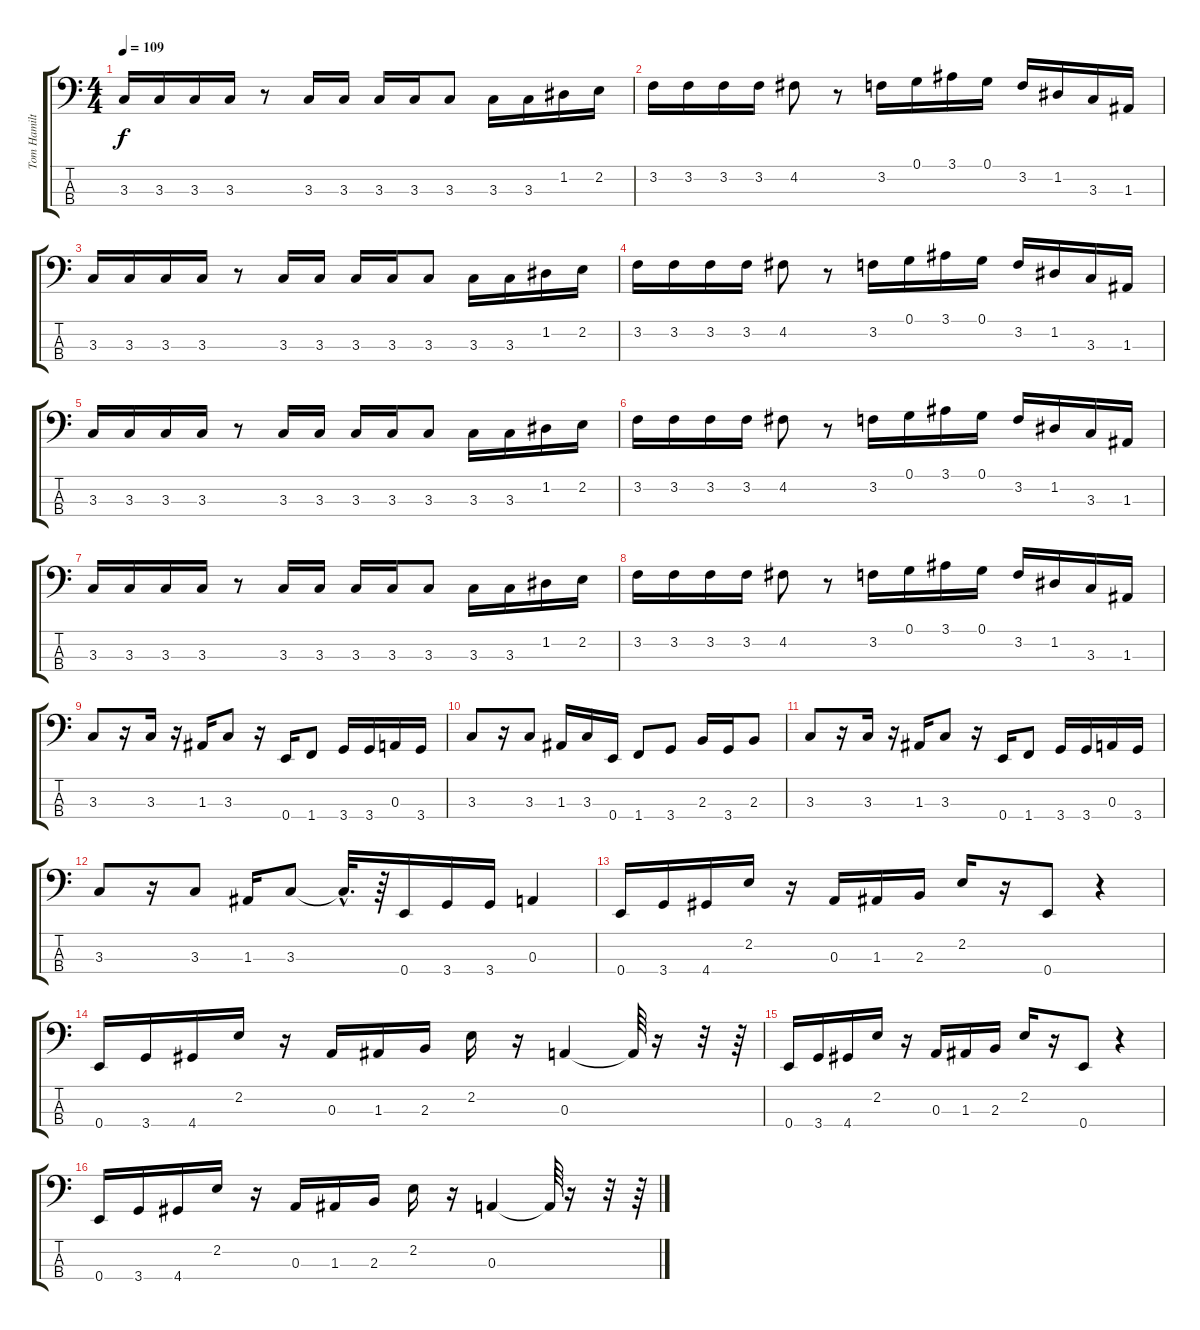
\track ("Tom Hamilton" "Tom Hamilt") {instrument electricbassfinger}
\staff {score tabs}
\tuning (G2 D2 A1 E1) {hide}
\ts (4 4)
\tempo 109
\clef f4
\ks c
3.3.16{dy f} 3.3.16 3.3.16 3.3.16 r.8 3.3.16 3.3.16 3.3.16 3.3.16 3.3.8 3.3.16 3.3.16 1.2.16 2.2.16 |
3.2.16 3.2.16 3.2.16 3.2.16 4.2.8 r.8 3.2.16 0.1.16 3.1.16 0.1.16 3.2.16 1.2.16 3.3.16 1.3.16 |
3.3.16 3.3.16 3.3.16 3.3.16 r.8 3.3.16 3.3.16 3.3.16 3.3.16 3.3.8 3.3.16 3.3.16 1.2.16 2.2.16 |
3.2.16 3.2.16 3.2.16 3.2.16 4.2.8 r.8 3.2.16 0.1.16 3.1.16 0.1.16 3.2.16 1.2.16 3.3.16 1.3.16 |
3.3.16 3.3.16 3.3.16 3.3.16 r.8 3.3.16 3.3.16 3.3.16 3.3.16 3.3.8 3.3.16 3.3.16 1.2.16 2.2.16 |
3.2.16 3.2.16 3.2.16 3.2.16 4.2.8 r.8 3.2.16 0.1.16 3.1.16 0.1.16 3.2.16 1.2.16 3.3.16 1.3.16 |
3.3.16 3.3.16 3.3.16 3.3.16 r.8 3.3.16 3.3.16 3.3.16 3.3.16 3.3.8 3.3.16 3.3.16 1.2.16 2.2.16 |
3.2.16 3.2.16 3.2.16 3.2.16 4.2.8 r.8 3.2.16 0.1.16 3.1.16 0.1.16 3.2.16 1.2.16 3.3.16 1.3.16 |
3.3.8 r.16 3.3.16 r.16 1.3.16 3.3.8 r.16 0.4.16 1.4.8 3.4.16 3.4.16 0.3.16 3.4.16 |
3.3.8 r.16 3.3.8 1.3.16 3.3.16 0.4.16 1.4.8 3.4.8 2.3.16 3.4.16 2.3.8 |
3.3.8 r.16 3.3.16 r.16 1.3.16 3.3.8 r.16 0.4.16 1.4.8 3.4.16 3.4.16 0.3.16 3.4.16 |
3.3.8 r.16 3.3.8 1.3.16 3.3.8 3.3{hac t}.32{d} r.64 0.4.16 3.4.16 3.4.16 0.3.4 |
0.4.16 3.4.16 4.4.16 2.2.16 r.16 0.3.16 1.3.16 2.3.16 2.2.16 r.16 0.4.8 r.4 |
0.4.16 3.4.16 4.4.16 2.2.16 r.16 0.3.16 1.3.16 2.3.16 2.2.16 r.16 0.3.4 0.3{t}.64 r.16 r.32 r.64 |
0.4.16 3.4.16 4.4.16 2.2.16 r.16 0.3.16 1.3.16 2.3.16 2.2.16 r.16 0.4.8 r.4 |
0.4.16 3.4.16 4.4.16 2.2.16 r.16 0.3.16 1.3.16 2.3.16 2.2.16 r.16 0.3.4 0.3{t}.64 r.16 r.32 r.64
